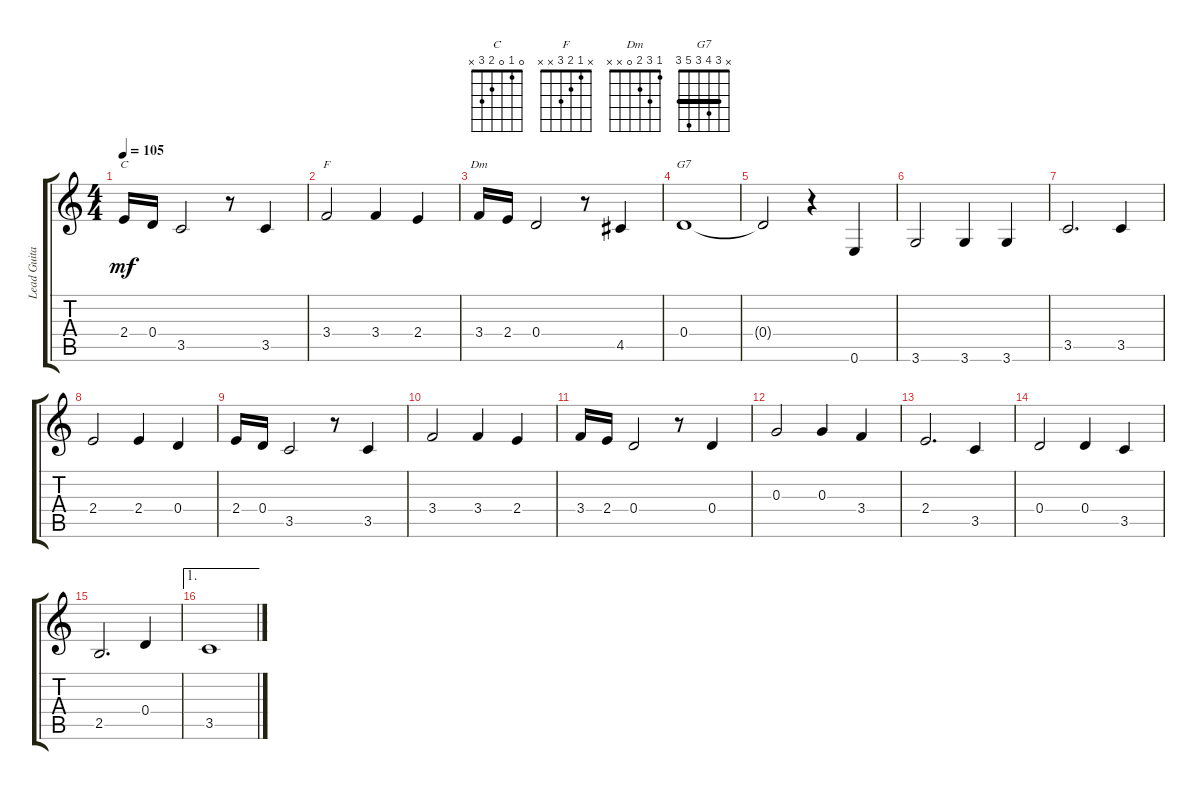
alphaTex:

\track ("Lead Guitar" "Lead Guita") {instrument overdrivenguitar}
\staff {score tabs}
\tuning (E4 B3 G3 D3 A2 E2) {hide}
\chord ("C" 0 1 0 2 3 x)
\chord ("F" x 1 2 3 x x)
\chord ("Dm" 1 3 2 0 x x)
\chord ("G7" x 3 4 3 5 3) {barre 3}
\ts (4 4)
\tempo 105
\clef g2
\ks c
2.4.16{ch "C" dy mf} 0.4.16 3.5.2 r.8 3.5.4 |
3.4.2{ch "F"} 3.4.4 2.4.4 |
3.4.16{ch "Dm"} 2.4.16 0.4.2 r.8 4.5.4 |
0.4.1{ch "G7"} |
0.4{t}.2 r.4 0.6.4 |
3.6.2 3.6.4 3.6.4 |
3.5.2{d} 3.5.4 |
2.4.2 2.4.4 0.4.4 |
2.4.16 0.4.16 3.5.2 r.8 3.5.4 |
3.4.2 3.4.4 2.4.4 |
3.4.16 2.4.16 0.4.2 r.8 0.4.4 |
0.3.2 0.3.4 3.4.4 |
2.4.2{d} 3.5.4 |
0.4.2 0.4.4 3.5.4 |
2.5.2{d} 0.4.4 |
\ae 1
3.5.1
